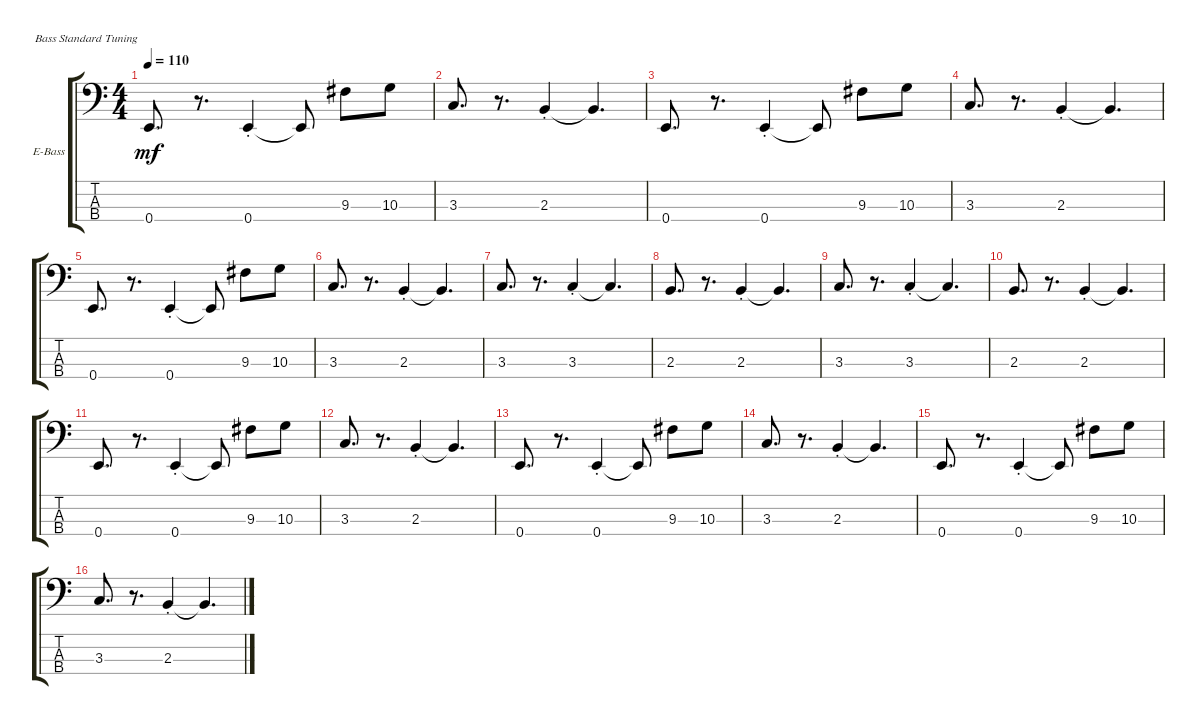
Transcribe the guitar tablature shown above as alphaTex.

\defaultSystemsLayout 4
\bracketExtendMode groupsimilarinstruments
\firstSystemTrackNameOrientation horizontal
\otherSystemsTrackNameOrientation horizontal
\track ("Bass" "E-Bass") {instrument electricbassfinger}
\staff {score tabs}
\tuning (G2 D2 A1 E1)
\ts (4 4)
\tempo 110
\clef f4
\ks c
0.4.8{d dy mf} r.8{d} 0.4{st}.4 0.4{t}.8 9.3.8 10.3.8 |
3.3.8{d} r.8{d} 2.3{st}.4 2.3{t}.4{d} |
0.4.8{d} r.8{d} 0.4{st}.4 0.4{t}.8 9.3.8 10.3.8 |
3.3.8{d} r.8{d} 2.3{st}.4 2.3{t}.4{d} |
0.4.8{d} r.8{d} 0.4{st}.4 0.4{t}.8 9.3.8 10.3.8 |
3.3.8{d} r.8{d} 2.3{st}.4 2.3{t}.4{d} |
3.3.8{d} r.8{d} 3.3{st}.4 3.3{t}.4{d} |
2.3.8{d} r.8{d} 2.3{st}.4 2.3{t}.4{d} |
3.3.8{d} r.8{d} 3.3{st}.4 3.3{t}.4{d} |
2.3.8{d} r.8{d} 2.3{st}.4 2.3{t}.4{d} |
0.4.8{d} r.8{d} 0.4{st}.4 0.4{t}.8 9.3.8 10.3.8 |
3.3.8{d} r.8{d} 2.3{st}.4 2.3{t}.4{d} |
0.4.8{d} r.8{d} 0.4{st}.4 0.4{t}.8 9.3.8 10.3.8 |
3.3.8{d} r.8{d} 2.3{st}.4 2.3{t}.4{d} |
0.4.8{d} r.8{d} 0.4{st}.4 0.4{t}.8 9.3.8 10.3.8 |
3.3.8{d} r.8{d} 2.3{st}.4 2.3{t}.4{d}
